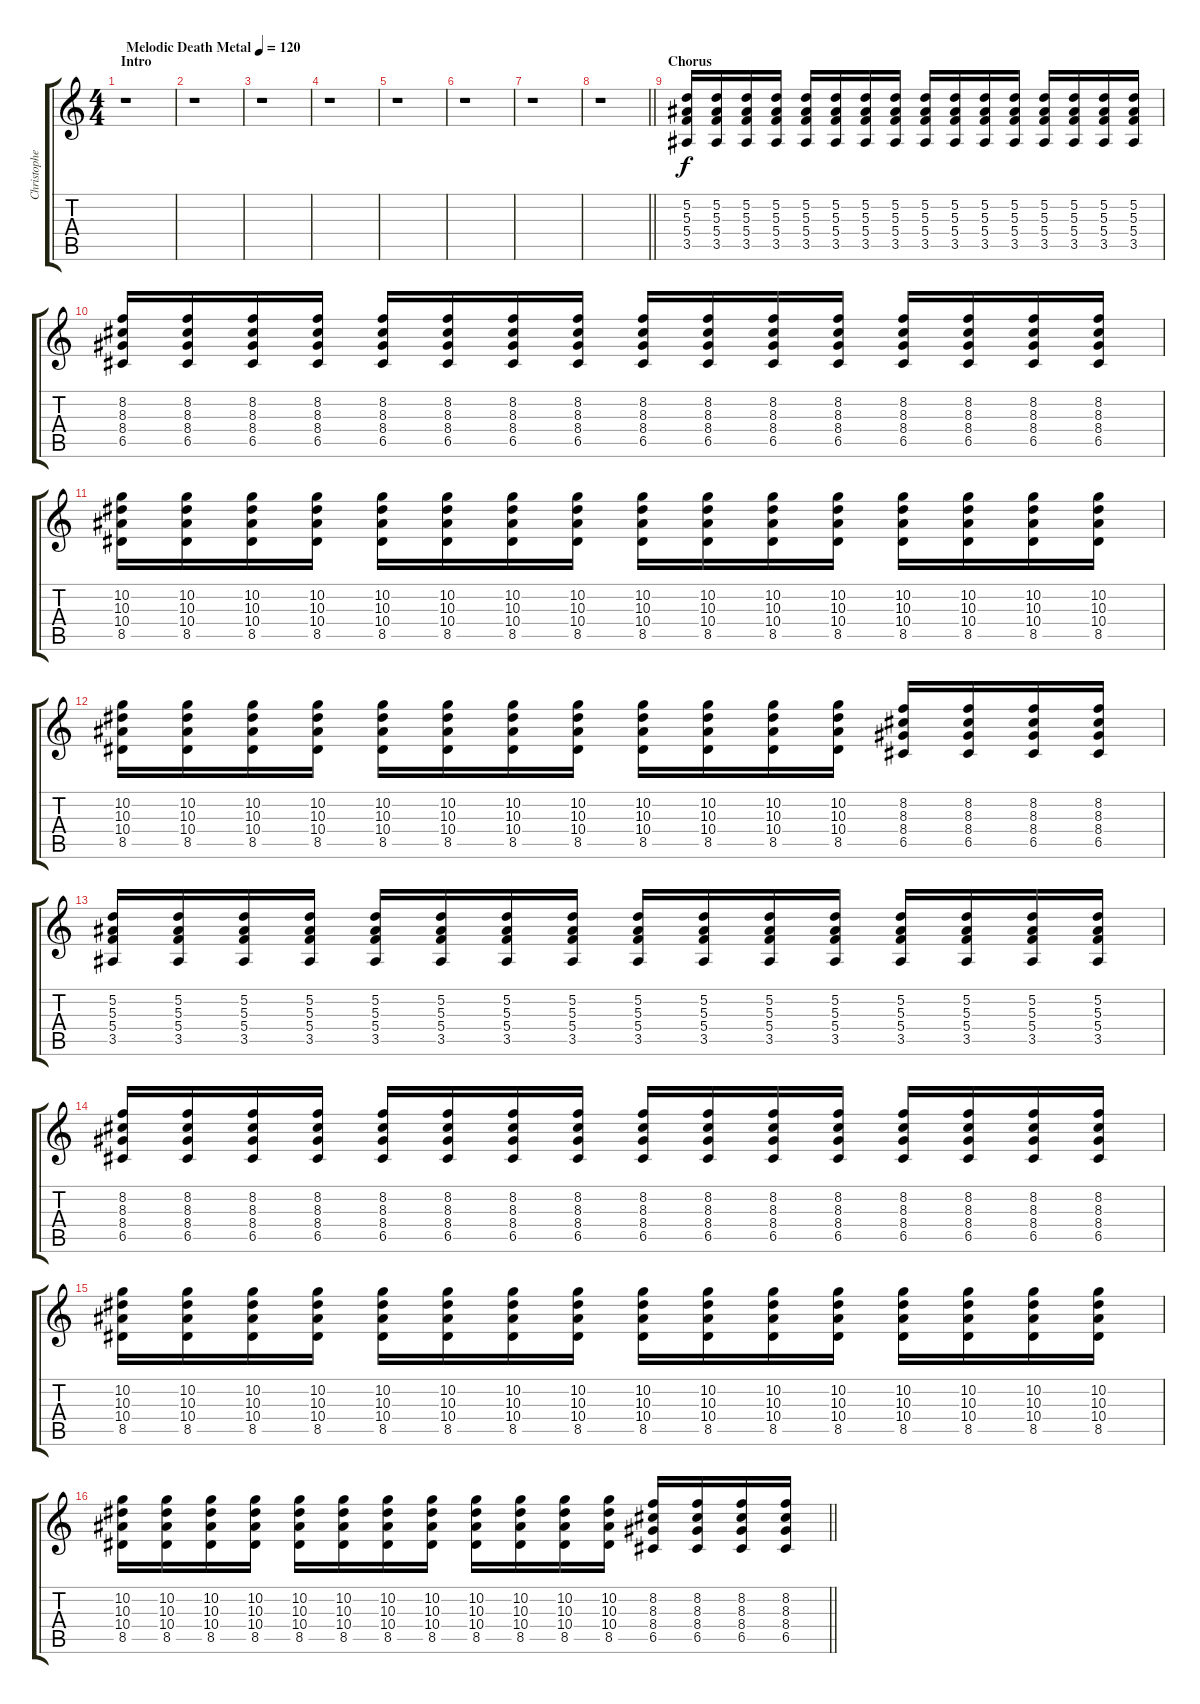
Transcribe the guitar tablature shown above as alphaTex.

\track ("Christopher Amott (Rythm Guitar II)" "Christophe") {instrument overdrivenguitar}
\staff {score tabs}
\tuning (D4 A3 F3 C3 G2 C2) {hide}
\ts (4 4)
\section ("" "Intro")
\tempo (120 "Melodic Death Metal")
\clef g2
\ks c
r.1{dy f instrument overdrivenguitar} |
r.1 |
r.1 |
r.1 |
r.1 |
r.1 |
r.1 |
\barLineRight lightlight
r.1 |
\section ("" "Chorus")
(5.2 5.3 5.4 3.5).16{volume 12 balance 16 instrument overdrivenguitar} (5.2 5.3 5.4 3.5).16 (5.2 5.3 5.4 3.5).16 (5.2 5.3 5.4 3.5).16 (5.2 5.3 5.4 3.5).16 (5.2 5.3 5.4 3.5).16 (5.2 5.3 5.4 3.5).16 (5.2 5.3 5.4 3.5).16 (5.2 5.3 5.4 3.5).16 (5.2 5.3 5.4 3.5).16 (5.2 5.3 5.4 3.5).16 (5.2 5.3 5.4 3.5).16 (5.2 5.3 5.4 3.5).16 (5.2 5.3 5.4 3.5).16 (5.2 5.3 5.4 3.5).16 (5.2 5.3 5.4 3.5).16 |
(8.2 8.3 8.4 6.5).16 (8.2 8.3 8.4 6.5).16 (8.2 8.3 8.4 6.5).16 (8.2 8.3 8.4 6.5).16 (8.2 8.3 8.4 6.5).16 (8.2 8.3 8.4 6.5).16 (8.2 8.3 8.4 6.5).16 (8.2 8.3 8.4 6.5).16 (8.2 8.3 8.4 6.5).16 (8.2 8.3 8.4 6.5).16 (8.2 8.3 8.4 6.5).16 (8.2 8.3 8.4 6.5).16 (8.2 8.3 8.4 6.5).16 (8.2 8.3 8.4 6.5).16 (8.2 8.3 8.4 6.5).16 (8.2 8.3 8.4 6.5).16 |
(10.2 10.3 10.4 8.5).16 (10.2 10.3 10.4 8.5).16 (10.2 10.3 10.4 8.5).16 (10.2 10.3 10.4 8.5).16 (10.2 10.3 10.4 8.5).16 (10.2 10.3 10.4 8.5).16 (10.2 10.3 10.4 8.5).16 (10.2 10.3 10.4 8.5).16 (10.2 10.3 10.4 8.5).16 (10.2 10.3 10.4 8.5).16 (10.2 10.3 10.4 8.5).16 (10.2 10.3 10.4 8.5).16 (10.2 10.3 10.4 8.5).16 (10.2 10.3 10.4 8.5).16 (10.2 10.3 10.4 8.5).16 (10.2 10.3 10.4 8.5).16 |
(10.2 10.3 10.4 8.5).16 (10.2 10.3 10.4 8.5).16 (10.2 10.3 10.4 8.5).16 (10.2 10.3 10.4 8.5).16 (10.2 10.3 10.4 8.5).16 (10.2 10.3 10.4 8.5).16 (10.2 10.3 10.4 8.5).16 (10.2 10.3 10.4 8.5).16 (10.2 10.3 10.4 8.5).16 (10.2 10.3 10.4 8.5).16 (10.2 10.3 10.4 8.5).16 (10.2 10.3 10.4 8.5).16 (8.2 8.3 8.4 6.5).16 (8.2 8.3 8.4 6.5).16 (8.2 8.3 8.4 6.5).16 (8.2 8.3 8.4 6.5).16 |
(5.2 5.3 5.4 3.5).16 (5.2 5.3 5.4 3.5).16 (5.2 5.3 5.4 3.5).16 (5.2 5.3 5.4 3.5).16 (5.2 5.3 5.4 3.5).16 (5.2 5.3 5.4 3.5).16 (5.2 5.3 5.4 3.5).16 (5.2 5.3 5.4 3.5).16 (5.2 5.3 5.4 3.5).16 (5.2 5.3 5.4 3.5).16 (5.2 5.3 5.4 3.5).16 (5.2 5.3 5.4 3.5).16 (5.2 5.3 5.4 3.5).16 (5.2 5.3 5.4 3.5).16 (5.2 5.3 5.4 3.5).16 (5.2 5.3 5.4 3.5).16 |
(8.2 8.3 8.4 6.5).16 (8.2 8.3 8.4 6.5).16 (8.2 8.3 8.4 6.5).16 (8.2 8.3 8.4 6.5).16 (8.2 8.3 8.4 6.5).16 (8.2 8.3 8.4 6.5).16 (8.2 8.3 8.4 6.5).16 (8.2 8.3 8.4 6.5).16 (8.2 8.3 8.4 6.5).16 (8.2 8.3 8.4 6.5).16 (8.2 8.3 8.4 6.5).16 (8.2 8.3 8.4 6.5).16 (8.2 8.3 8.4 6.5).16 (8.2 8.3 8.4 6.5).16 (8.2 8.3 8.4 6.5).16 (8.2 8.3 8.4 6.5).16 |
(10.2 10.3 10.4 8.5).16 (10.2 10.3 10.4 8.5).16 (10.2 10.3 10.4 8.5).16 (10.2 10.3 10.4 8.5).16 (10.2 10.3 10.4 8.5).16 (10.2 10.3 10.4 8.5).16 (10.2 10.3 10.4 8.5).16 (10.2 10.3 10.4 8.5).16 (10.2 10.3 10.4 8.5).16 (10.2 10.3 10.4 8.5).16 (10.2 10.3 10.4 8.5).16 (10.2 10.3 10.4 8.5).16 (10.2 10.3 10.4 8.5).16 (10.2 10.3 10.4 8.5).16 (10.2 10.3 10.4 8.5).16 (10.2 10.3 10.4 8.5).16 |
\barLineRight lightlight
(10.2 10.3 10.4 8.5).16 (10.2 10.3 10.4 8.5).16 (10.2 10.3 10.4 8.5).16 (10.2 10.3 10.4 8.5).16 (10.2 10.3 10.4 8.5).16 (10.2 10.3 10.4 8.5).16 (10.2 10.3 10.4 8.5).16 (10.2 10.3 10.4 8.5).16 (10.2 10.3 10.4 8.5).16 (10.2 10.3 10.4 8.5).16 (10.2 10.3 10.4 8.5).16 (10.2 10.3 10.4 8.5).16 (8.2 8.3 8.4 6.5).16 (8.2 8.3 8.4 6.5).16 (8.2 8.3 8.4 6.5).16 (8.2 8.3 8.4 6.5).16
